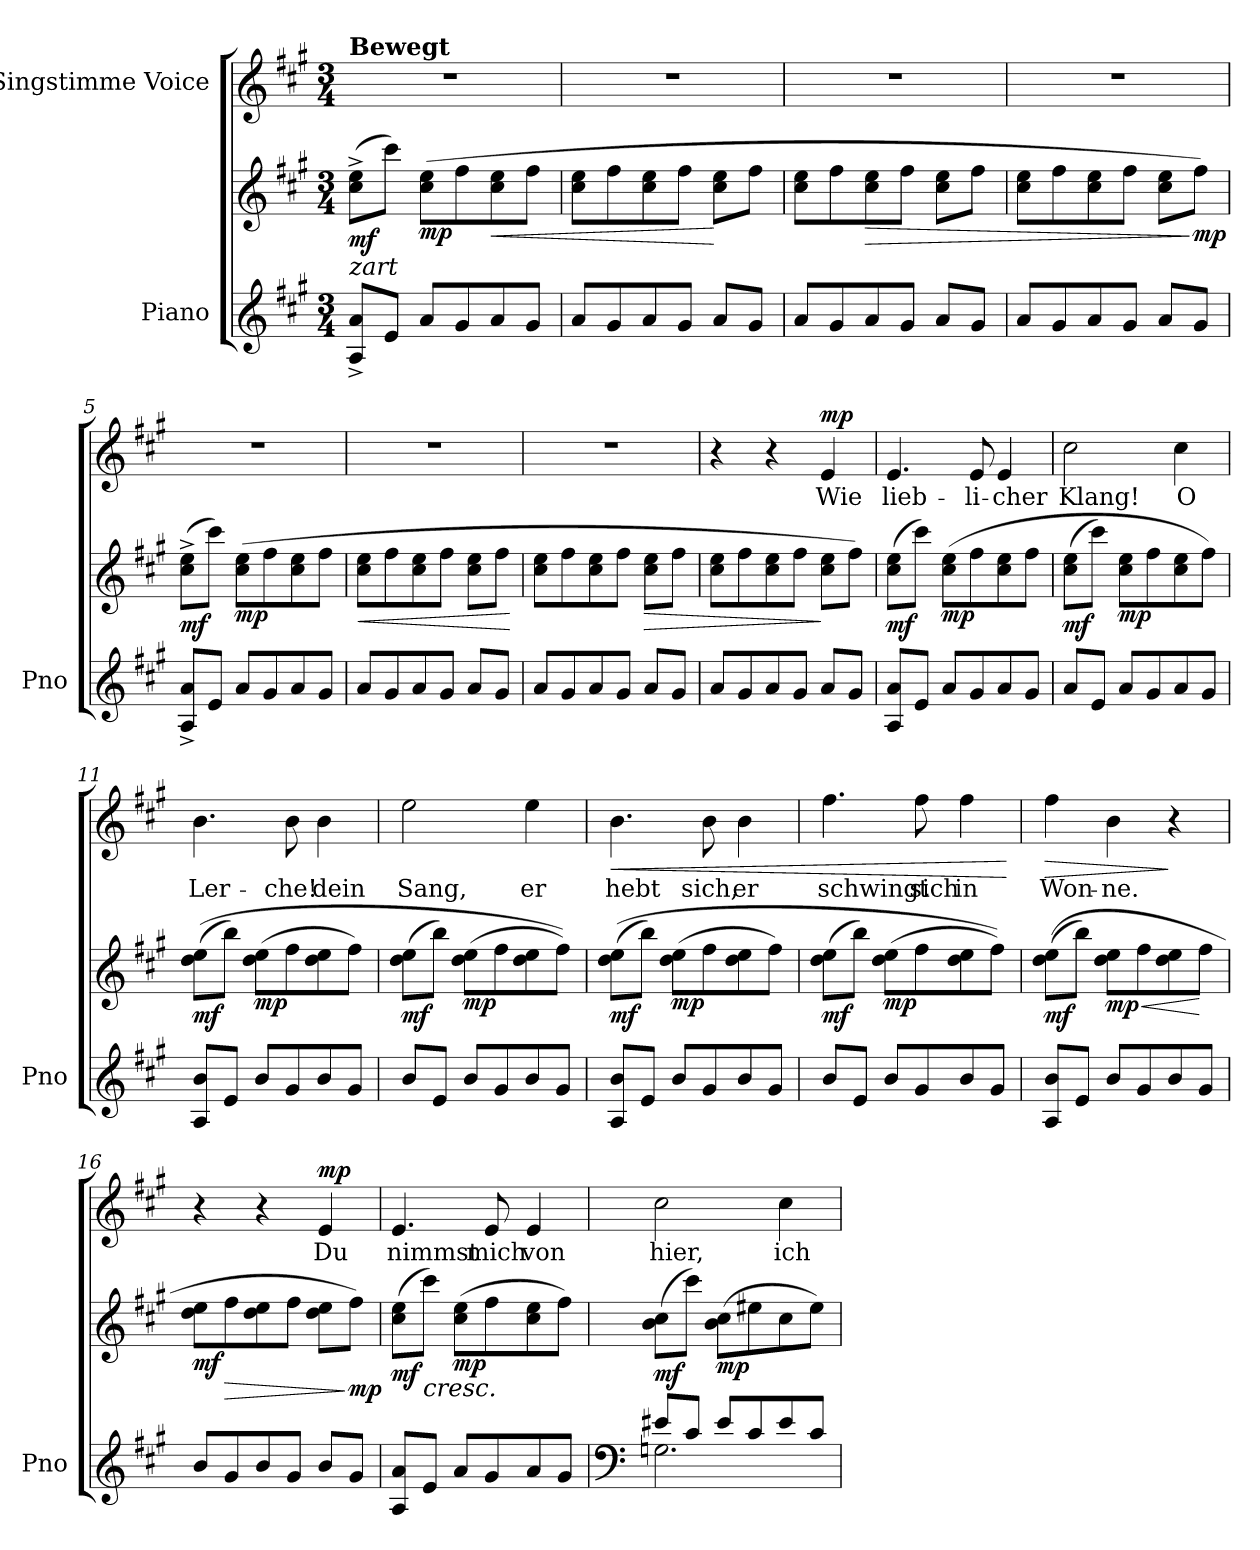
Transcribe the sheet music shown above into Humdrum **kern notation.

**kern	**kern	**dynam	**kern	**text	**dynam
*part2	*part2	*part2	*part1	*part1	*part1
*staff3	*staff2	*staff2/3	*staff1	*staff1	*staff1
*I"Piano	*	*	*I"Singstimme Voice	*	*
*I'Pno	*	*	*	*	*
*clefG2	*clefG2	*	*clefG2	*	*
*k[f#c#g#]	*k[f#c#g#]	*	*k[f#c#g#]	*	*
*M3/4	*M3/4	*	*M3/4	*	*
=1	=1	=1	=1	=1	=1
!	!	!	!LO:TX:a:B:t=Bewegt	!	!
!	!LO:TX:b:i:t=zart	!	!	!	!
!	!	!LO:DY:b	!	!	!
8A/^ 8a/^L	(>8cc#\^ 8ee\^L	mf	2.r	.	.
8e/J	8ccc#\J)	.	.	.	.
!	!	!LO:DY:b	!	!	!
8a/L	(>8cc#\ 8ee\L	mp	.	.	.
8g#/	8ff#\	.	.	.	.
!	!	!LO:HP:b	!	!	!
8a/	8cc#\ 8ee\	<	.	.	.
8g#/J	8ff#\J	.	.	.	.
=2	=2	=2	=2	=2	=2
8a/L	8cc#\ 8ee\L	.	2.r	.	.
8g#/	8ff#\	.	.	.	.
8a/	8cc#\ 8ee\	.	.	.	.
8g#/J	8ff#\J	.	.	.	.
8a/L	8cc#\ 8ee\L	[	.	.	.
8g#/J	8ff#\J	.	.	.	.
=3	=3	=3	=3	=3	=3
8a/L	8cc#\ 8ee\L	.	2.r	.	.
8g#/	8ff#\	.	.	.	.
!	!	!LO:HP:b	!	!	!
8a/	8cc#\ 8ee\	>	.	.	.
8g#/J	8ff#\J	.	.	.	.
8a/L	8cc#\ 8ee\L	.	.	.	.
8g#/J	8ff#\J	.	.	.	.
=4	=4	=4	=4	=4	=4
8a/L	8cc#\ 8ee\L	.	2.r	.	.
8g#/	8ff#\	.	.	.	.
8a/	8cc#\ 8ee\	.	.	.	.
8g#/J	8ff#\J	.	.	.	.
8a/L	8cc#\ 8ee\L	.	.	.	.
!	!	!LO:DY:n=1:b	!	!	!
8g#/J	8ff#\J)	] mp	.	.	.
!!LO:LB:g=z
=5	=5	=5	=5	=5	=5
!	!	!LO:DY:b	!	!	!
8A/^ 8a/^L	(>8cc#\^ 8ee\^L	mf	2.r	.	.
8e/J	8ccc#\J)	.	.	.	.
!	!	!LO:DY:b	!	!	!
8a/L	(>8cc#\ 8ee\L	mp	.	.	.
8g#/	8ff#\	.	.	.	.
8a/	8cc#\ 8ee\	.	.	.	.
8g#/J	8ff#\J	.	.	.	.
=6	=6	=6	=6	=6	=6
!	!	!LO:HP:b	!	!	!
8a/L	8cc#\ 8ee\L	<	2.r	.	.
8g#/	8ff#\	.	.	.	.
8a/	8cc#\ 8ee\	.	.	.	.
8g#/J	8ff#\J	.	.	.	.
8a/L	8cc#\ 8ee\L	.	.	.	.
8g#/J	8ff#\J	.	.	.	.
.	.	[	.	.	.
=7	=7	=7	=7	=7	=7
8a/L	8cc#\ 8ee\L	.	2.r	.	.
8g#/	8ff#\	.	.	.	.
8a/	8cc#\ 8ee\	.	.	.	.
8g#/J	8ff#\J	.	.	.	.
!	!	!LO:HP:b	!	!	!
8a/L	8cc#\ 8ee\L	>	.	.	.
8g#/J	8ff#\J	.	.	.	.
=8	=8	=8	=8	=8	=8
8a/L	8cc#\ 8ee\L	.	4r	.	.
8g#/	8ff#\	.	.	.	.
8a/	8cc#\ 8ee\	.	4r	.	.
8g#/J	8ff#\J	.	.	.	.
!	!	!	!	!LO:LY:b	!LO:DY:a
8a/L	8cc#\ 8ee\L	]	4e/	Wie	mp
8g#/J	8ff#\J)	.	.	.	.
=9	=9	=9	=9	=9	=9
!	!	!LO:DY:b	!	!LO:LY:b	!
8A/ 8a/L	(>8cc#\ 8ee\L	mf	4.e/	lieb-	.
8e/J	8ccc#\J)	.	.	.	.
!	!	!LO:DY:b	!	!	!
8a/L	(>8cc#\ 8ee\L	mp	.	.	.
!	!	!	!	!LO:LY:b	!
8g#/	8ff#\	.	8e/	-li-	.
!	!	!	!	!LO:LY:b	!
8a/	8cc#\ 8ee\	.	4e/	-cher	.
8g#/J	8ff#\J	.	.	.	.
!!LO:LB:g=z
=10	=10	=10	=10	=10	=10
!	!	!LO:DY:b	!	!LO:LY:b	!
8a/L	(>8cc#\ 8ee\L	mf	2cc#\	Klang!	.
8e/J	8ccc#\J)	.	.	.	.
!	!	!LO:DY:b	!	!	!
8a/L	8cc#\ 8ee\L	mp	.	.	.
8g#/	8ff#\	.	.	.	.
!	!	!	!	!LO:LY:b	!
8a/	8cc#\ 8ee\	.	4cc#\	O	.
8g#/J	8ff#\J)	.	.	.	.
=11	=11	=11	=11	=11	=11
!	!	!LO:DY:b	!	!LO:LY:b	!
8A/ 8b/L	(>(>8dd\ 8ee\L	mf	4.b\	Ler-	.
8e/J	8bb\J)	.	.	.	.
!	!	!LO:DY:b	!	!	!
8b/L	(>8dd\ 8ee\L	mp	.	.	.
!	!	!	!	!LO:LY:b	!
8g#/	8ff#\	.	8b\	-che!	.
!	!	!	!	!LO:LY:b	!
8b/	8dd\ 8ee\	.	4b\	dein	.
8g#/J	8ff#\J)	.	.	.	.
=12	=12	=12	=12	=12	=12
!	!	!LO:DY:b	!	!LO:LY:b	!
8b/L	(>8dd\ 8ee\L	mf	2ee\	Sang,	.
8e/J	8bb\J)	.	.	.	.
!	!	!LO:DY:b	!	!	!
8b/L	(>8dd\ 8ee\L	mp	.	.	.
8g#/	8ff#\	.	.	.	.
!	!	!	!	!LO:LY:b	!
8b/	8dd\ 8ee\	.	4ee\	er	.
8g#/J	8ff#\J))	.	.	.	.
=13	=13	=13	=13	=13	=13
!	!	!LO:DY:b	!	!LO:LY:b	!LO:HP:b
8A/ 8b/L	(>(>8dd\ 8ee\L	mf	4.b\	hebt	<
8e/J	8bb\J)	.	.	.	.
!	!	!LO:DY:b	!	!	!
8b/L	(>8dd\ 8ee\L	mp	.	.	.
!	!	!	!	!LO:LY:b	!
8g#/	8ff#\	.	8b\	sich,	.
!	!	!	!	!LO:LY:b	!
8b/	8dd\ 8ee\	.	4b\	er	.
8g#/J	8ff#\J)	.	.	.	.
=14	=14	=14	=14	=14	=14
!	!	!LO:DY:b	!	!LO:LY:b	!
8b/L	(>8dd\ 8ee\L	mf	4.ff#\	schwingt	.
8e/J	8bb\J)	.	.	.	.
!	!	!LO:DY:b	!	!	!
8b/L	(>8dd\ 8ee\L	mp	.	.	.
!	!	!	!	!LO:LY:b	!
8g#/	8ff#\	.	8ff#\	sich	.
!	!	!	!	!LO:LY:b	!
8b/	8dd\ 8ee\	.	4ff#\	in	.
8g#/J	8ff#\J))	.	.	.	.
.	.	.	.	.	[
!!LO:LB:g=z
=15	=15	=15	=15	=15	=15
!	!	!LO:DY:b	!	!LO:LY:b	!LO:HP:b
8A/ 8b/L	(>(>8dd\ 8ee\L	mf	4ff#\	Won-	>
8e/J	8bb\J)	.	.	.	.
!	!	!LO:HP:b	!	!LO:LY:b	!
!	!	!LO:DY:n=1:b	!	!	!
8b/L	8dd\ 8ee\L	< mp	4b\	-ne.	.
8g#/	8ff#\	.	.	.	.
8b/	8dd\ 8ee\	.	4r	.	]
8g#/J	8ff#\J	[	.	.	.
=16	=16	=16	=16	=16	=16
!	!	!LO:DY:b	!	!	!
8b/L	8dd\ 8ee\L	mf	4r	.	.
!	!	!LO:HP:b	!	!	!
8g#/	8ff#\	>	.	.	.
8b/	8dd\ 8ee\	.	4r	.	.
8g#/J	8ff#\J	.	.	.	.
!	!	!	!	!LO:LY:b	!LO:DY:a
8b/L	8dd\ 8ee\L	.	4e/	Du	mp
!	!	!LO:DY:n=1:b	!	!	!
8g#/J	8ff#\J)	] mp	.	.	.
=17	=17	=17	=17	=17	=17
!	!	!LO:DY:b	!	!LO:LY:b	!
8A/ 8a/L	(>8cc#\ 8ee\L	mf	4.e/	nimmst	.
!	!	!LO:HP:b	!	!	!
8e/J	8ccc#\J)	<	.	.	.
!	!	!LO:DY:b	!	!	!
8a/L	(>8cc#\ 8ee\L	mp	.	.	.
!	!	!	!	!LO:LY:b	!
8g#/	8ff#\	.	8e/	mich	.
!	!	!	!	!LO:LY:b	!
8a/	8cc#\ 8ee\	.	4e/	von	.
8g#/J	8ff#\J)	.	.	.	.
=18	=18	=18	=18	=18	=18
*clefF4	*	*	*	*	*
*^	*	*	*	*	*
!	!	!	!LO:DY:b	!	!LO:LY:b	!
8e#X/L	2.Gn\	(>8b\ 8cc#\L	mf	2cc#\	hier,	.
8c#/J	.	8ccc#\J)	.	.	.	.
!	!	!	!LO:DY:n=1:b	!	!	!
8e#/L	.	(>8b\ 8cc#\L	[ mp	.	.	.
8c#/	.	8ee#X\	.	.	.	.
!	!	!	!	!	!LO:LY:b	!
8e#/	.	8cc#\	.	4cc#\	ich	.
8c#/J	.	8ee#\J)	.	.	.	.
*v	*v	*	*	*	*	*
=	=	=	=	=	=
*-	*-	*-	*-	*-	*-
